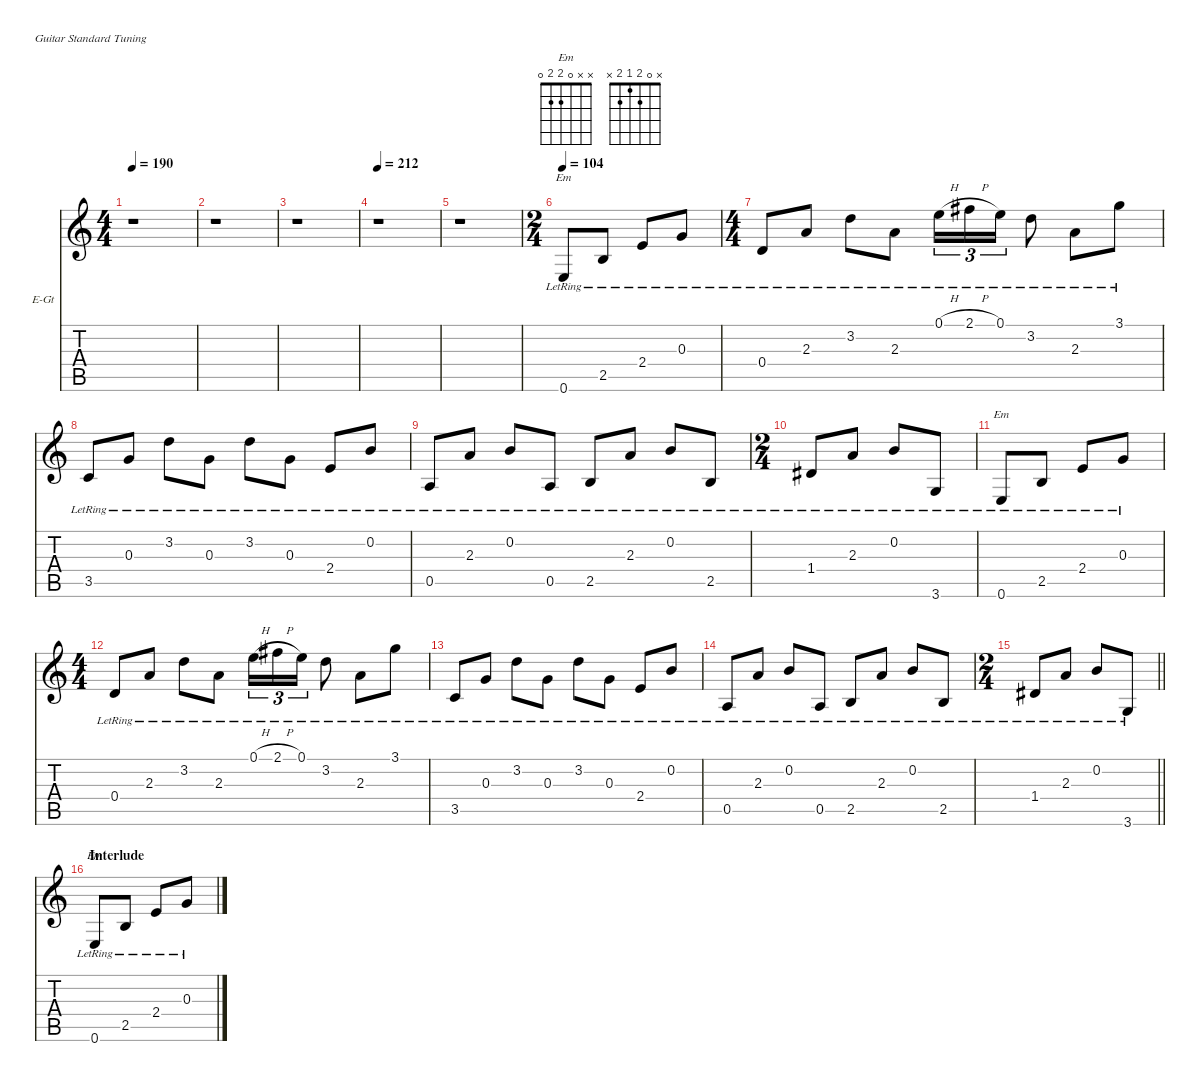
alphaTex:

\hideDynamics
\bracketExtendMode nobrackets
\firstSystemTrackNameOrientation horizontal
\otherSystemsTrackNameOrientation horizontal
\track ("Clean Guitar" "E-Gt") {instrument distortionguitar}
\staff {score tabs}
\tuning (E4 B3 G3 D3 A2 E2)
\chord ("Em" x x 0 2 2 0)
\chord ("" 2 3 2 0 x x) {barre 2}
\chord ("" x 3 0 2 3 x)
\chord ("" x 0 2 1 2 x)
\ts (4 4)
\tempo 190
\clef g2
\ks c
r.1{dy f} |
r.1 |
r.1 |
\tempo 212
r.1 |
r.1 |
\ts (2 4)
\beaming (8 2 2)
\tempo 104
0.6{lr}.8{ch "Em" dy fff instrument distortionguitar} 2.5{lr}.8 2.4{lr}.8 0.3{lr}.8 |
\ts (4 4)
\beaming (8 2 2 2 2)
0.4{lr}.8{ch ""} 2.3{lr}.8 3.2{lr}.8 2.3{lr}.8 0.1{h lr}.16{tu (3 2)} 2.1{h lr acc #}.16{tu (3 2)} 0.1{lr}.16{tu (3 2)} 3.2{lr}.8 2.3{lr}.8 3.1{lr}.8 |
3.5{lr}.8{ch ""} 0.3{lr}.8 3.2{lr}.8 0.3{lr}.8 3.2{lr}.8 0.3{lr}.8 2.4{lr}.8 0.2{lr}.8 |
0.5{lr}.8{ch ""} 2.3{lr}.8 0.2{lr}.8 0.5{lr}.8 2.5{lr}.8 2.3{lr}.8 0.2{lr}.8 2.5{lr}.8 |
\ts (2 4)
\beaming (8 2 2)
1.4{lr acc #}.8 2.3{lr}.8 0.2{lr}.8 3.6{lr}.8 |
0.6{lr}.8{ch "Em"} 2.5{lr}.8 2.4{lr}.8 0.3{lr}.8 |
\ts (4 4)
\beaming (8 2 2 2 2)
0.4{lr}.8{ch ""} 2.3{lr}.8 3.2{lr}.8 2.3{lr}.8 0.1{h lr}.16{tu (3 2)} 2.1{h lr acc #}.16{tu (3 2)} 0.1{lr}.16{tu (3 2)} 3.2{lr}.8 2.3{lr}.8 3.1{lr}.8 |
3.5{lr}.8{ch ""} 0.3{lr}.8 3.2{lr}.8 0.3{lr}.8 3.2{lr}.8 0.3{lr}.8 2.4{lr}.8 0.2{lr}.8 |
0.5{lr}.8{ch ""} 2.3{lr}.8 0.2{lr}.8 0.5{lr}.8 2.5{lr}.8 2.3{lr}.8 0.2{lr}.8 2.5{lr}.8 |
\ts (2 4)
\beaming (8 2 2)
\barLineRight lightlight
1.4{lr acc #}.8 2.3{lr}.8 0.2{lr}.8 3.6{lr}.8 |
\section ("" "Interlude")
0.6{lr}.8{ch "Em"} 2.5{lr}.8 2.4{lr}.8 0.3{lr}.8
